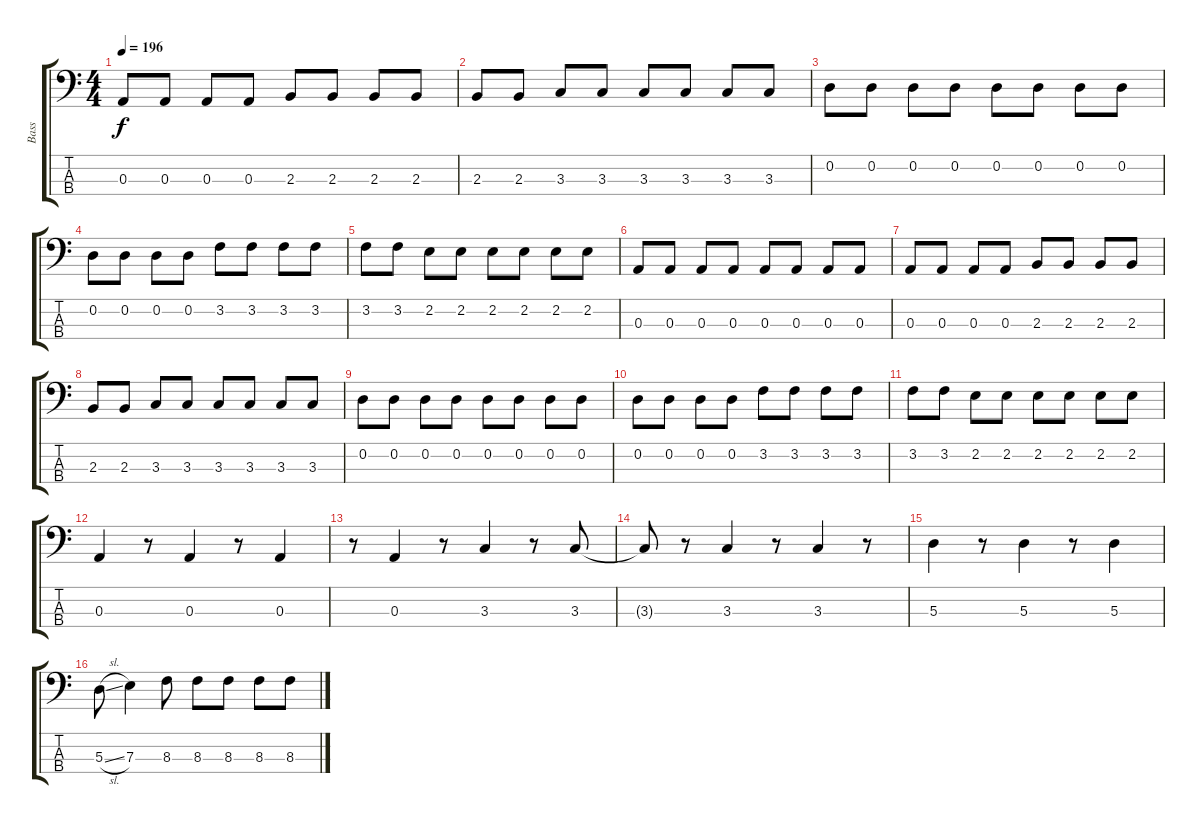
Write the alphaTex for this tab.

\track ("Bass" "Bass") {instrument synthbass2}
\staff {score tabs}
\tuning (G2 D2 A1 E1) {hide}
\ts (4 4)
\tempo 196
\clef f4
\ks c
0.3.8{dy f} 0.3.8 0.3.8 0.3.8 2.3.8 2.3.8 2.3.8 2.3.8 |
2.3.8 2.3.8 3.3.8 3.3.8 3.3.8 3.3.8 3.3.8 3.3.8 |
0.2.8 0.2.8 0.2.8 0.2.8 0.2.8 0.2.8 0.2.8 0.2.8 |
0.2.8 0.2.8 0.2.8 0.2.8 3.2.8 3.2.8 3.2.8 3.2.8 |
3.2.8 3.2.8 2.2.8 2.2.8 2.2.8 2.2.8 2.2.8 2.2.8 |
0.3.8 0.3.8 0.3.8 0.3.8 0.3.8 0.3.8 0.3.8 0.3.8 |
0.3.8 0.3.8 0.3.8 0.3.8 2.3.8 2.3.8 2.3.8 2.3.8 |
2.3.8 2.3.8 3.3.8 3.3.8 3.3.8 3.3.8 3.3.8 3.3.8 |
0.2.8 0.2.8 0.2.8 0.2.8 0.2.8 0.2.8 0.2.8 0.2.8 |
0.2.8 0.2.8 0.2.8 0.2.8 3.2.8 3.2.8 3.2.8 3.2.8 |
3.2.8 3.2.8 2.2.8 2.2.8 2.2.8 2.2.8 2.2.8 2.2.8 |
0.3.4 r.8 0.3.4 r.8 0.3.4 |
r.8 0.3.4 r.8 3.3.4 r.8 3.3.8 |
3.3{t}.8 r.8 3.3.4 r.8 3.3.4 r.8 |
5.3.4 r.8 5.3.4 r.8 5.3.4 |
5.3{sl}.8 7.3.4 8.3.8 8.3.8 8.3.8 8.3.8 8.3.8
